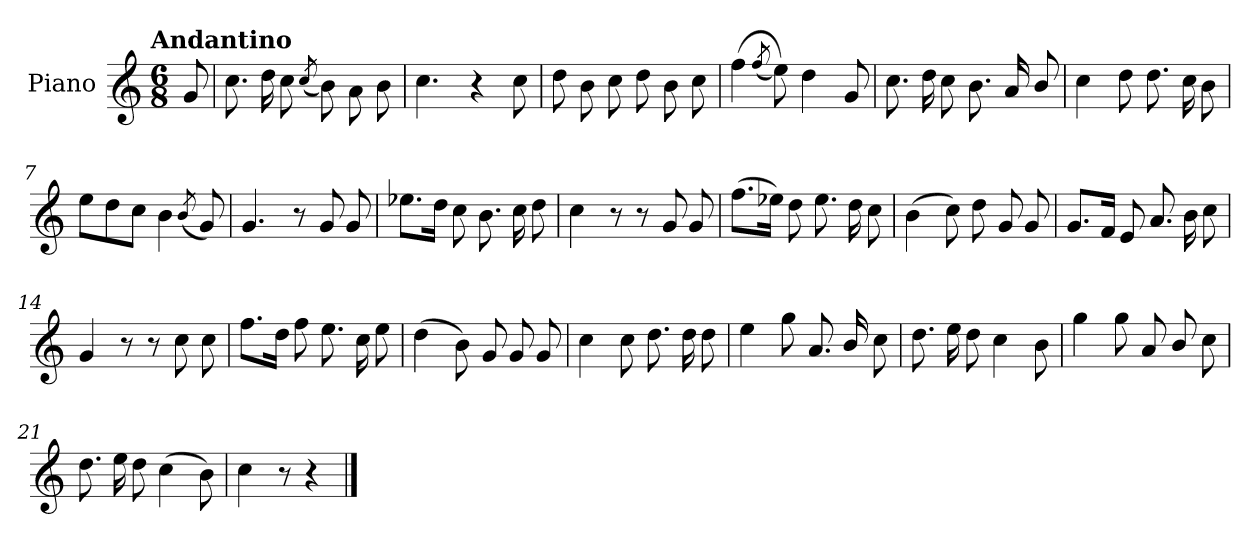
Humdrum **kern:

**kern
*part1
*staff1
*I"Piano
*I'Pno.
*clefG2
*k[]
!!LO:TX:omd:t=Andantino
*M6/8
*MM92
=
8g/
=1
8.cc\
16dd\
8cc\
(<8qcc/
8b\)
8a\
8b\
=2
4.cc\
4r
8cc\
=3
8dd\
8b\
8cc\
8dd\
8b\
8cc\
=4
(>4ff\
(<8qff/
8ee\))
4dd\
8g/
!!LO:LB:g=z
=5
8.cc\
16dd\
8cc\
8.b\
16a/
8b/
=6
4cc\
8dd\
8.dd\
16cc\
8b\
=7
8ee\L
8dd\
8cc\J
4b\
(<8qb/
8g/)
=8
4.g/
8r
8g/
8g/
=9
8.ee-X\L
16dd\Jk
8cc\
8.b\
16cc\
8dd\
!!LO:LB:g=z
=10
4cc\
8r
8r
8g/
8g/
=11
(>8.ff\L
16ee-X\Jk)
8dd\
8.ee-\
16dd\
8cc\
=12
(>4b\
8cc\)
8dd\
8g/
8g/
=13
8.g/L
16f/Jk
8e/
8.a/
16b\
8cc\
=14
4g/
8r
8r
8cc\
8cc\
!!LO:LB:g=z
=15
8.ff\L
16dd\Jk
8ff\
8.ee\
16cc\
8ee\
=16
(>4dd\
8b\)
8g/
8g/
8g/
=17
4cc\
8cc\
8.dd\
16dd\
8dd\
=18
4ee\
8gg\
8.a/
16b/
8cc\
!!LO:LB:g=z
=19
8.dd\
16ee\
8dd\
4cc\
8b\
=20
4gg\
8gg\
8a/
8b/
8cc\
=21
8.dd\
16ee\
8dd\
(>4cc\
8b\)
=22
4cc\
8r
4r
==
*-
